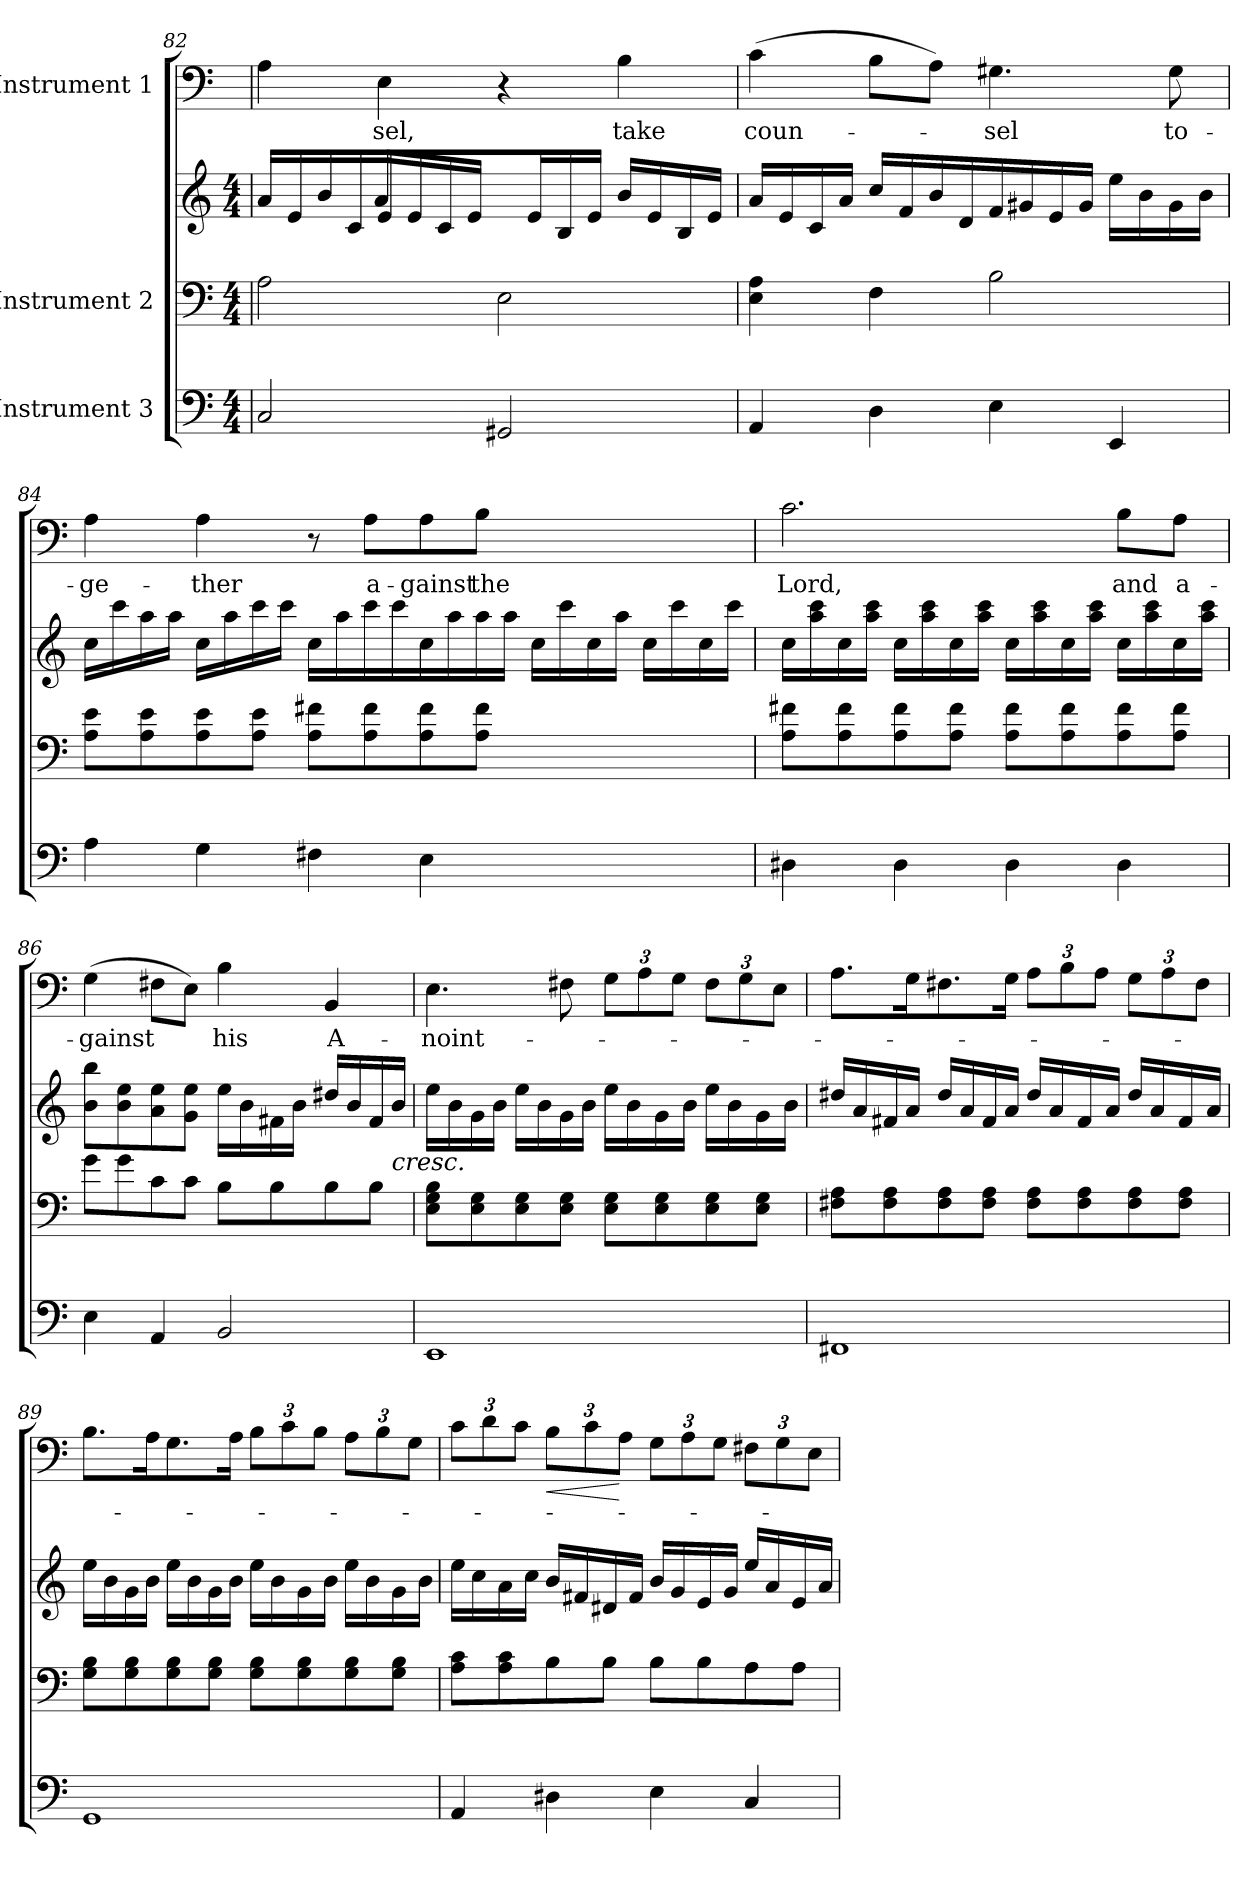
**kern	**kern	**kern	**dynam	**kern	**text	**dynam
*part3	*part2	*part2	*part2	*part1	*part1	*part1
*staff4	*staff3	*staff2	*staff2/3	*staff1	*staff1	*staff1
*I"Instrument 3	*I"Instrument 2	*	*	*I"Instrument 1	*	*
*clefF4	*clefF4	*clefG2	*	*clefF4	*	*
*M4/4	*M4/4	*M4/4	*	*	*	*
=82	=82	=82	=82!	=82!	=82!	=82!
*	*	*^	*	*	*	*
2C/	2A\	16a/L	4ryy	.	4A\	.	.
.	.	16e/	.	.	.	.	.
.	.	16b/L	.	.	.	.	.
.	.	16c/	.	.	.	.	.
!	!	!	!	!	!	!LO:LY:b:cj	!
.	.	16e/J	16a/L	.	4E\	-sel,	.
.	.	4ryy	16e/	.	.	.	.
.	.	.	16c/	.	.	.	.
.	.	.	16e/J	.	.	.	.
2GG#X/	2E\	.	4ryy	.	4r	.	.
.	.	16e/	.	.	.	.	.
.	.	16B/	.	.	.	.	.
.	.	16e/J	.	.	.	.	.
!	!	!	!	!	!	!LO:LY:b:cj	!
.	.	4ryy	16b/L	.	4B\	take	.
.	.	.	16e/	.	.	.	.
.	.	.	16B/	.	.	.	.
.	.	.	16e/J	.	.	.	.
=83	=83	=83	=83	=83!	=83!	=83!	=83!
*	*^	*	*	*	*	*	*
!	!	!	!	!	!	!	!LO:LY:b:cj	!
4AA/	4E\ 4A\	4ryy	4ryy	16a/L	.	(>4c\	coun-	.
.	.	.	.	16e/	.	.	.	.
.	.	.	.	16c/	.	.	.	.
.	.	.	.	16a/J	.	.	.	.
4D\	2.ryy	4F\	16cc/L	2ryy	.	8B\L	.	.
.	.	.	16f/	.	.	.	.	.
.	.	.	16b/L	.	.	8A\J)	.	.
.	.	.	16d/	.	.	.	.	.
!	!	!	!	!	!	!	!LO:LY:b:cj	!
4E\	.	2B\	16f/J	.	.	4.G#X\	-sel	.
.	.	.	16g#X/	.	.	.	.	.
.	.	.	16e/	.	.	.	.	.
.	.	.	16g#/J	.	.	.	.	.
4EE/	.	.	4ryy	16ee\L	.	.	.	.
.	.	.	.	16b\	.	.	.	.
!	!	!	!	!	!	!	!LO:LY:b:cj	!
.	.	.	.	16g#\	.	8G#\	to-	.
.	.	.	.	16b\J	.	.	.	.
*	*v	*v	*	*	*	*	*	*
=84	=84	=84	=84	=84!	=84!	=84!	=84!
!	!	!	!	!	!	!LO:LY:b:cj	!
*	*	*v	*v	*	*	*	*
4A\	8A\ 8e\L	16cc\L	.	4A\	-ge-	.
.	.	16ccc\	.	.	.	.
.	8e\ 8A\	16aa\	.	.	.	.
.	.	16aa\J	.	.	.	.
!	!	!	!	!	!LO:LY:b:cj	!
4G\	8e\ 8A\	16cc\L	.	4A\	-ther	.
.	.	16aa\L	.	.	.	.
.	8e\ 8A\J	16ccc\J	.	.	.	.
.	.	16ccc\J	.	.	.	.
4F#X\	8A\ 8f#X\L	16cc\L	.	8r	.	.
.	.	16aa\L	.	.	.	.
!	!	!	!	!	!LO:LY:b	!
.	8f#\ 8A\	16ccc\	.	8A\L	a-	.
.	.	16ccc\J	.	.	.	.
!	!	!	!	!	!LO:LY:b:cj	!
4E\	8A\ 8f#\	16cc\	.	8A\	-gainst	.
.	.	16aa\L	.	.	.	.
!	!	!	!	!	!LO:LY:b	!
.	8f#\ 8A\J	16aa\J	.	8B\J	the	.
.	.	16aa\J	.	.	.	.
2ryy	2ryy	16cc\L	.	2ryy	.	.
.	.	16ccc\	.	.	.	.
.	.	16cc\	.	.	.	.
.	.	16aa\J	.	.	.	.
.	.	16cc\L	.	.	.	.
.	.	16ccc\	.	.	.	.
.	.	16cc\	.	.	.	.
.	.	16ccc\J	.	.	.	.
!!LO:LB:g=z
=85	=85	=85	=85!	=85!	=85!	=85!
!	!	!	!	!	!LO:LY:b:cj	!
4D#X\	8f#X\ 8A\L	16cc\L	.	2.c\	Lord,	.
.	.	16aa\ 16ccc\	.	.	.	.
.	8f#\ 8A\	16cc\	.	.	.	.
.	.	16ccc\ 16aa\J	.	.	.	.
4D#\	8f#\ 8A\	16cc\L	.	.	.	.
.	.	16aa\ 16ccc\	.	.	.	.
.	8f#\ 8A\J	16cc\	.	.	.	.
.	.	16ccc\ 16aa\J	.	.	.	.
4D#\	8A\ 8f#\L	16cc\L	.	.	.	.
.	.	16ccc\ 16aa\	.	.	.	.
.	8f#\ 8A\	16cc\	.	.	.	.
.	.	16aa\ 16ccc\J	.	.	.	.
!	!	!	!	!	!LO:LY:b:cj	!
4D#\	8A\ 8f#\	16cc\L	.	8B\L	and	.
.	.	16ccc\ 16aa\	.	.	.	.
!	!	!	!	!	!LO:LY:b:cj	!
.	8f#\ 8A\J	16cc\	.	8A\J	a-	.
.	.	16ccc\ 16aa\J	.	.	.	.
=86	=86	=86	=86!	=86!	=86!	=86!
!	!	!	!	!	!LO:LY:b:cj	!
4E\	8g\L	8b\ 8bb\L	.	(>4G\	-gainst	.
.	8g\	8b\ 8ee\	[	.	.	.
4AA/	8c\	8ee\ 8a\	[	8F#X\L	.	.
.	8c\J	8g\ 8ee\J	.	8E\J)	.	.
!	!	!	!	!	!LO:LY:b:cj	!
2BB/	8B\L	16ee\L	.	4B\	his	.
.	.	16b\	.	.	.	.
.	8B\	16f#X\	.	.	.	.
.	.	16b\J	.	.	.	.
!	!	!	!	!	!LO:LY:b:cj	!
.	8B\	16dd#X/L	.	4BB/	A-	.
.	.	16b/	.	.	.	.
.	8B\J	16f#/	.	.	.	.
!	!	!	!LO:HP:b	!	!	!
!	!	!	!LO:HP:n=1:b	!	!	!
.	.	16b/J	< <	.	.	.
=87	=87	=87	=87!	=87!	=87!	=87!
!	!	!	!	!	!LO:LY:b:cj	!
1EE	8E\ 8G\ 8B\L	16ee\L	.	4.E\	-noint-	.
.	.	16b\	.	.	.	.
.	8E\ 8G\	16g\	.	.	.	.
.	.	16b\J	.	.	.	.
.	8G\ 8E\	16ee\L	.	.	.	.
.	.	16b\	.	.	.	.
.	8G\ 8E\J	16g\	.	8F#X\	.	.
.	.	16b\J	.	.	.	.
.	8E\ 8G\L	16ee\L	.	12G\L	.	.
.	.	16b\	.	.	.	.
.	.	.	.	12A\	.	.
.	8G\ 8E\	16g\	.	.	.	.
.	.	.	.	12G\J	.	.
.	.	16b\J	.	.	.	.
.	8G\ 8E\	16ee\L	.	12F#\L	.	.
.	.	16b\	.	.	.	.
.	.	.	.	12G\	.	.
.	8G\ 8E\J	16g\	.	.	.	.
.	.	.	.	12E\J	.	.
.	.	16b\J	.	.	.	.
=88	=88	=88	=88!	=88!	=88!	=88!
1FF#X	8F#X\ 8A\L	16dd#X/L	.	8.A\L	.	.
.	.	16a/	.	.	.	.
.	8A\ 8F#\	16f#X/	.	.	.	.
.	.	16a/J	.	16G\	.	.
.	8A\ 8F#\	16dd#/L	.	8.F#X\	.	.
.	.	16a/	.	.	.	.
.	8A\ 8F#\J	16f#/	.	.	.	.
.	.	16a/J	.	16G\J	.	.
.	8F#\ 8A\L	16dd#/L	.	12A\L	.	.
.	.	16a/	.	.	.	.
.	.	.	.	12B\	.	.
.	8F#\ 8A\	16f#/	.	.	.	.
.	.	.	.	12A\J	.	.
.	.	16a/J	.	.	.	.
.	8F#\ 8A\	16dd#/L	.	12G\L	.	.
.	.	16a/	.	.	.	.
.	.	.	.	12A\	.	.
.	8F#\ 8A\J	16f#/	.	.	.	.
.	.	.	.	12F#\J	.	.
.	.	16a/J	.	.	.	.
!!LO:LB:g=z
=89	=89	=89	=89!	=89!	=89!	=89!
1GG	8G\ 8B\L	16ee\L	.	8.B\L	.	.
.	.	16b\	.	.	.	.
.	8G\ 8B\	16g\	.	.	.	.
.	.	16b\J	.	16A\	.	.
.	8B\ 8G\	16ee\L	.	8.G\	.	.
.	.	16b\	.	.	.	.
.	8G\ 8B\J	16g\	.	.	.	.
.	.	16b\J	.	16A\J	.	.
.	8G\ 8B\L	16ee\L	.	12B\L	.	.
.	.	16b\	.	.	.	.
.	.	.	.	12c\	.	.
.	8B\ 8G\	16g\	.	.	.	.
.	.	.	.	12B\J	.	.
.	.	16b\J	.	.	.	.
.	8B\ 8G\	16ee\L	.	12A\L	.	.
.	.	16b\	.	.	.	.
.	.	.	.	12B\	.	.
.	8B\ 8G\J	16g\	.	.	.	.
.	.	.	.	12G\J	.	.
.	.	16b\J	.	.	.	.
=90	=90	=90	=90!	=90!	=90!	=90!
4AA/	8A\ 8c\L	16ee\L	.	12c\L	.	.
.	.	16cc\	.	.	.	.
.	.	.	.	12d\	.	.
.	8A\ 8c\	16a\	.	.	.	.
.	.	.	.	12c\J	.	.
.	.	16cc\J	.	.	.	.
*	*	*	*	*Xbrackettup	*	*
!	!	!	!	!	!	!LO:HP:b
4D#X\	8B\	16b/L	.	12B\L	.	<
.	.	16f#X/	.	.	.	.
.	.	.	.	12c\	.	.
.	8B\J	16d#X/	.	.	.	.
.	.	.	.	12A\J	.	[
.	.	16f#/J	.	.	.	.
*	*	*	*	*brackettup	*	*
4E\	8B\L	16b/L	.	12G\L	.	.
.	.	16g/	.	.	.	.
.	.	.	.	12A\	.	.
.	8B\	16e/	.	.	.	.
.	.	.	.	12G\J	.	.
.	.	16g/J	.	.	.	.
4C/	8A\	16ee/L	.	12F#X\L	.	.
.	.	16a/	.	.	.	.
.	.	.	.	12G\	.	.
.	8A\J	16e/	.	.	.	.
.	.	.	.	12E\J	.	.
.	.	16a/J	.	.	.	.
=	=	=	=!	=!	=!	=!
*-	*-	*-	*-	*-	*-	*-
